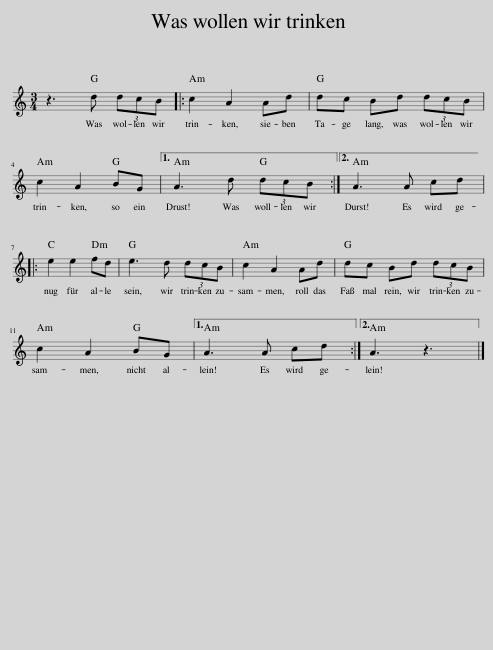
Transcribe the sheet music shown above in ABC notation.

X:1
L:1/8
M:3/4
I:linebreak $
K:C
V:1 treble
V:1
 z3 d (3dcB |: c2 A2 Ad | dc Bd (3dcB |$ c2 A2 BG |1 A3 d (3dcB :|2 %5
 A3 A cd |:$ e2 e2 fd | e3 d (3dcB | c2 A2 Ad | dc Bd (3dcB |$ %10
 c2 A2 BG |1 A3 A cd :|2 A3 z3 |] %13
